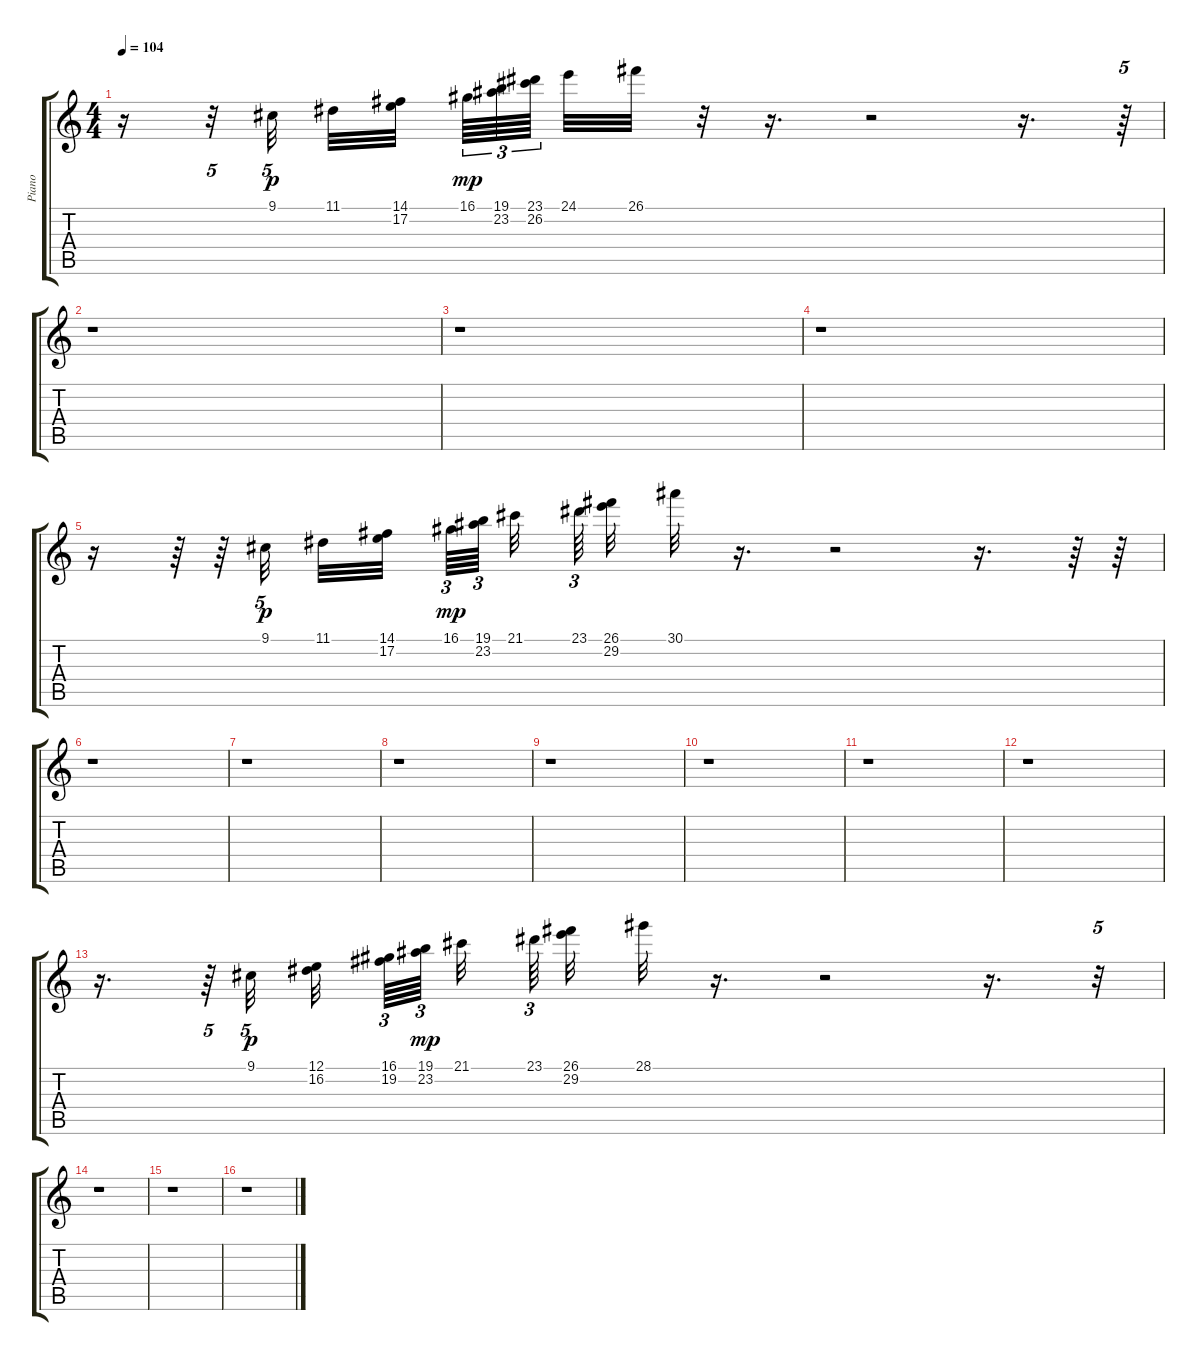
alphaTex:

\track ("Piano" "Piano") {instrument brightacousticpiano}
\staff {score tabs}
\tuning (E4 B3 G3 D3 A2 E2) {hide}
\ts (4 4)
\tempo 104
\clef g2
\ks c
r.16{dy mp} r.32{tu (5 4)} 9.1.32{tu (5 4) dy p} 11.1.32 (14.1 17.2).32 16.1.64{tu (3 2) dy mp} (19.1 23.2).64{tu (3 2)} (23.1 26.2).64{tu (3 2)} 24.1.32 26.1.32 r.32 r.16{d} r.2 r.16{d} r.64{tu (5 4)} |
r.1 |
r.1 |
r.1 |
r.16 r.64 r.64 9.1.32{tu (5 4) dy p} 11.1.32 (14.1 17.2).32 16.1.64{tu (3 2) dy mp} (19.1 23.2).64{tu (3 2)} 21.1.32 23.1.64{tu (3 2)} (26.1 29.2).32 30.1.32 r.16{d} r.2 r.16{d} r.64 r.64 |
r.1 |
r.1 |
r.1 |
r.1 |
r.1 |
r.1 |
r.1 |
r.16{d} r.64{tu (5 4)} 9.1.32{tu (5 4) dy p} (12.1 16.2).32 (16.1 19.2).64{tu (3 2)} (19.1 23.2).64{tu (3 2) dy mp} 21.1.32 23.1.64{tu (3 2)} (26.1 29.2).32 28.1.32 r.16{d} r.2 r.16{d} r.32{tu (5 4)} |
r.1 |
r.1 |
r.1
